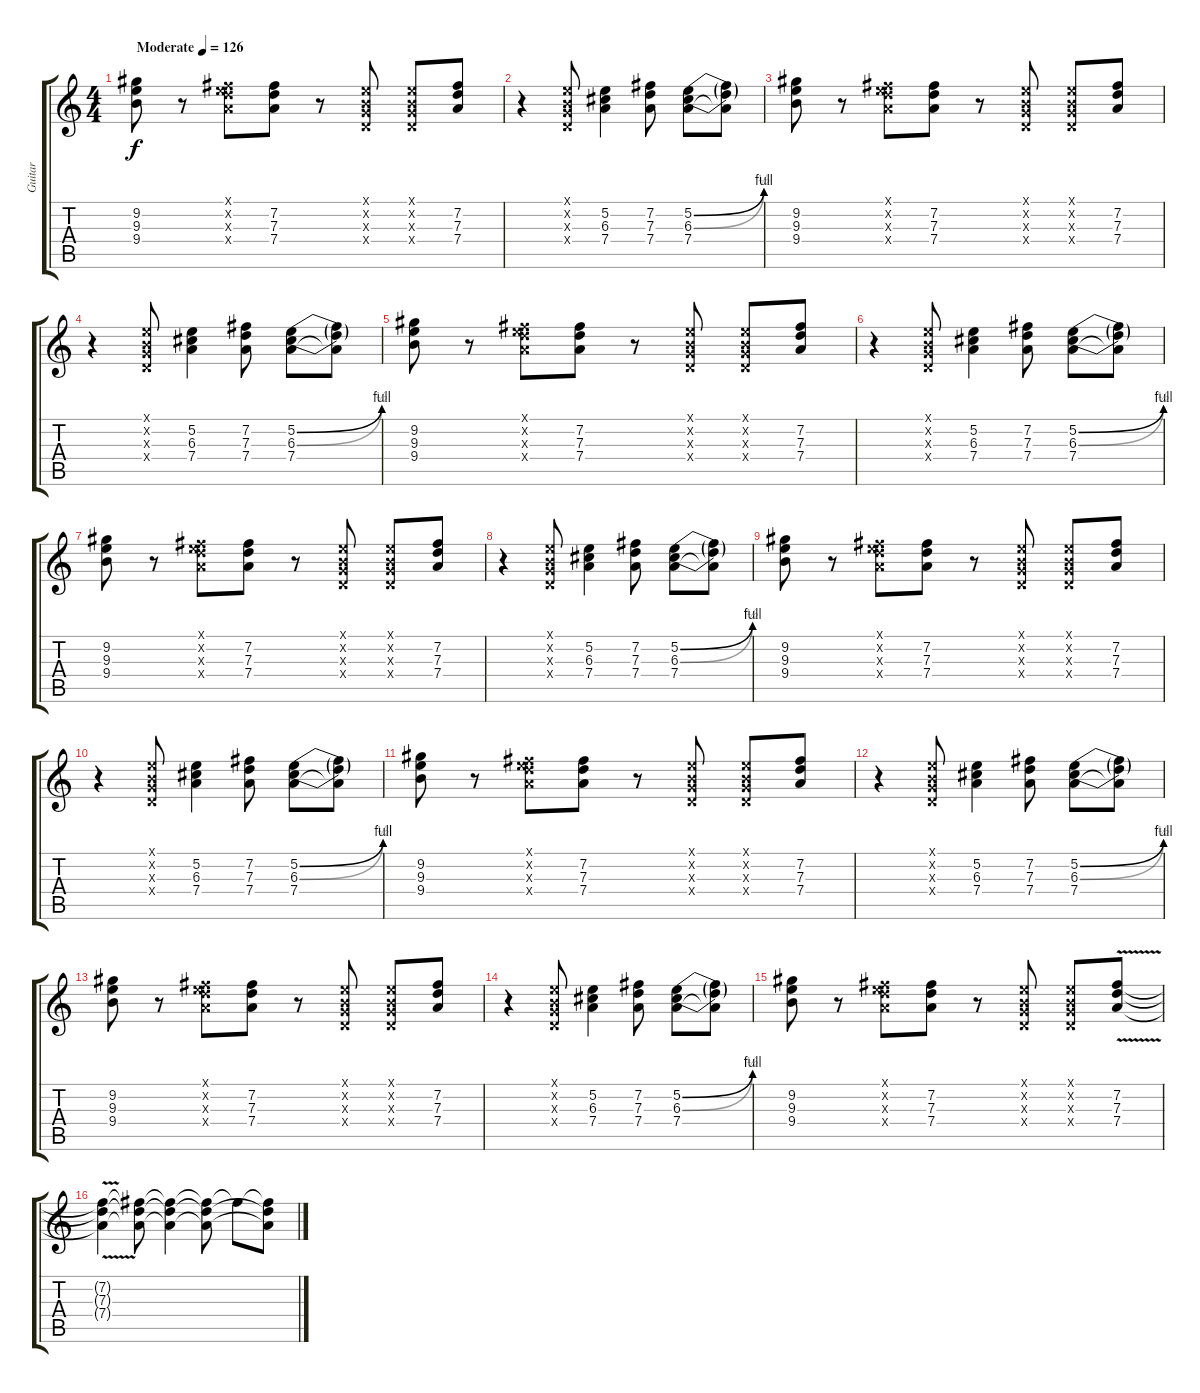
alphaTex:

\track ("Guitar" "Guitar") {instrument overdrivenguitar}
\staff {score tabs}
\tuning (E4 B3 G3 D3 A2 E2) {hide}
\ts (4 4)
\tempo (126 "Moderate")
\clef g2
\ks c
(9.2 9.3 9.4).8{dy f instrument overdrivenguitar} r.8 (0.1{x} 7.2{x} 7.3{x} 7.4{x}).8 (7.2 7.3 7.4).8 r.8 (0.1{x} 0.2{x} 0.3{x} 0.4{x}).8 (0.1{x} 0.2{x} 0.3{x} 0.4{x}).8 (7.2 7.3 7.4).8 |
r.4 (0.1{x} 0.2{x} 0.3{x} 0.4{x}).8 (5.2 6.3 7.4).4 (7.2 7.3 7.4).8 (5.2{be (bend 0 0 60 4)} 6.3{be (bend 0 0 60 2)} 7.4).8 (5.2{t} 6.3{t} 7.4{t}).8 |
(9.2 9.3 9.4).8 r.8 (0.1{x} 7.2{x} 7.3{x} 7.4{x}).8 (7.2 7.3 7.4).8 r.8 (0.1{x} 0.2{x} 0.3{x} 0.4{x}).8 (0.1{x} 0.2{x} 0.3{x} 0.4{x}).8 (7.2 7.3 7.4).8 |
r.4 (0.1{x} 0.2{x} 0.3{x} 0.4{x}).8 (5.2 6.3 7.4).4 (7.2 7.3 7.4).8 (5.2{be (bend 0 0 60 4)} 6.3{be (bend 0 0 60 2)} 7.4).8 (5.2{t} 6.3{t} 7.4{t}).8 |
(9.2 9.3 9.4).8 r.8 (0.1{x} 7.2{x} 7.3{x} 7.4{x}).8 (7.2 7.3 7.4).8 r.8 (0.1{x} 0.2{x} 0.3{x} 0.4{x}).8 (0.1{x} 0.2{x} 0.3{x} 0.4{x}).8 (7.2 7.3 7.4).8 |
r.4 (0.1{x} 0.2{x} 0.3{x} 0.4{x}).8 (5.2 6.3 7.4).4 (7.2 7.3 7.4).8 (5.2{be (bend 0 0 60 4)} 6.3{be (bend 0 0 60 2)} 7.4).8 (5.2{t} 6.3{t} 7.4{t}).8 |
(9.2 9.3 9.4).8 r.8 (0.1{x} 7.2{x} 7.3{x} 7.4{x}).8 (7.2 7.3 7.4).8 r.8 (0.1{x} 0.2{x} 0.3{x} 0.4{x}).8 (0.1{x} 0.2{x} 0.3{x} 0.4{x}).8 (7.2 7.3 7.4).8 |
r.4 (0.1{x} 0.2{x} 0.3{x} 0.4{x}).8 (5.2 6.3 7.4).4 (7.2 7.3 7.4).8 (5.2{be (bend 0 0 60 4)} 6.3{be (bend 0 0 60 2)} 7.4).8 (5.2{t} 6.3{t} 7.4{t}).8 |
(9.2 9.3 9.4).8 r.8 (0.1{x} 7.2{x} 7.3{x} 7.4{x}).8 (7.2 7.3 7.4).8 r.8 (0.1{x} 0.2{x} 0.3{x} 0.4{x}).8 (0.1{x} 0.2{x} 0.3{x} 0.4{x}).8 (7.2 7.3 7.4).8 |
r.4 (0.1{x} 0.2{x} 0.3{x} 0.4{x}).8 (5.2 6.3 7.4).4 (7.2 7.3 7.4).8 (5.2{be (bend 0 0 60 4)} 6.3{be (bend 0 0 60 2)} 7.4).8 (5.2{t} 6.3{t} 7.4{t}).8 |
(9.2 9.3 9.4).8 r.8 (0.1{x} 7.2{x} 7.3{x} 7.4{x}).8 (7.2 7.3 7.4).8 r.8 (0.1{x} 0.2{x} 0.3{x} 0.4{x}).8 (0.1{x} 0.2{x} 0.3{x} 0.4{x}).8 (7.2 7.3 7.4).8 |
r.4 (0.1{x} 0.2{x} 0.3{x} 0.4{x}).8 (5.2 6.3 7.4).4 (7.2 7.3 7.4).8 (5.2{be (bend 0 0 60 4)} 6.3{be (bend 0 0 60 2)} 7.4).8 (5.2{t} 6.3{t} 7.4{t}).8 |
(9.2 9.3 9.4).8 r.8 (0.1{x} 7.2{x} 7.3{x} 7.4{x}).8 (7.2 7.3 7.4).8 r.8 (0.1{x} 0.2{x} 0.3{x} 0.4{x}).8 (0.1{x} 0.2{x} 0.3{x} 0.4{x}).8 (7.2 7.3 7.4).8 |
r.4 (0.1{x} 0.2{x} 0.3{x} 0.4{x}).8 (5.2 6.3 7.4).4 (7.2 7.3 7.4).8 (5.2{be (bend 0 0 60 4)} 6.3{be (bend 0 0 60 2)} 7.4).8 (5.2{t} 6.3{t} 7.4{t}).8 |
(9.2 9.3 9.4).8 r.8 (0.1{x} 7.2{x} 7.3{x} 7.4{x}).8 (7.2 7.3 7.4).8 r.8 (0.1{x} 0.2{x} 0.3{x} 0.4{x}).8 (0.1{x} 0.2{x} 0.3{x} 0.4{x}).8 (7.2{v} 7.3{v} 7.4{v}).8 |
(7.2{t} 7.3{t} 7.4{t}).4 (7.2{t} 7.3{t} 7.4{t}).8 (7.2{t} 7.3{t} 7.4{t}).4 (7.2{t} 7.3{t} 7.4{t}).8 7.2{t}.8 (7.2{t} 7.3{t} 7.4{t}).8
